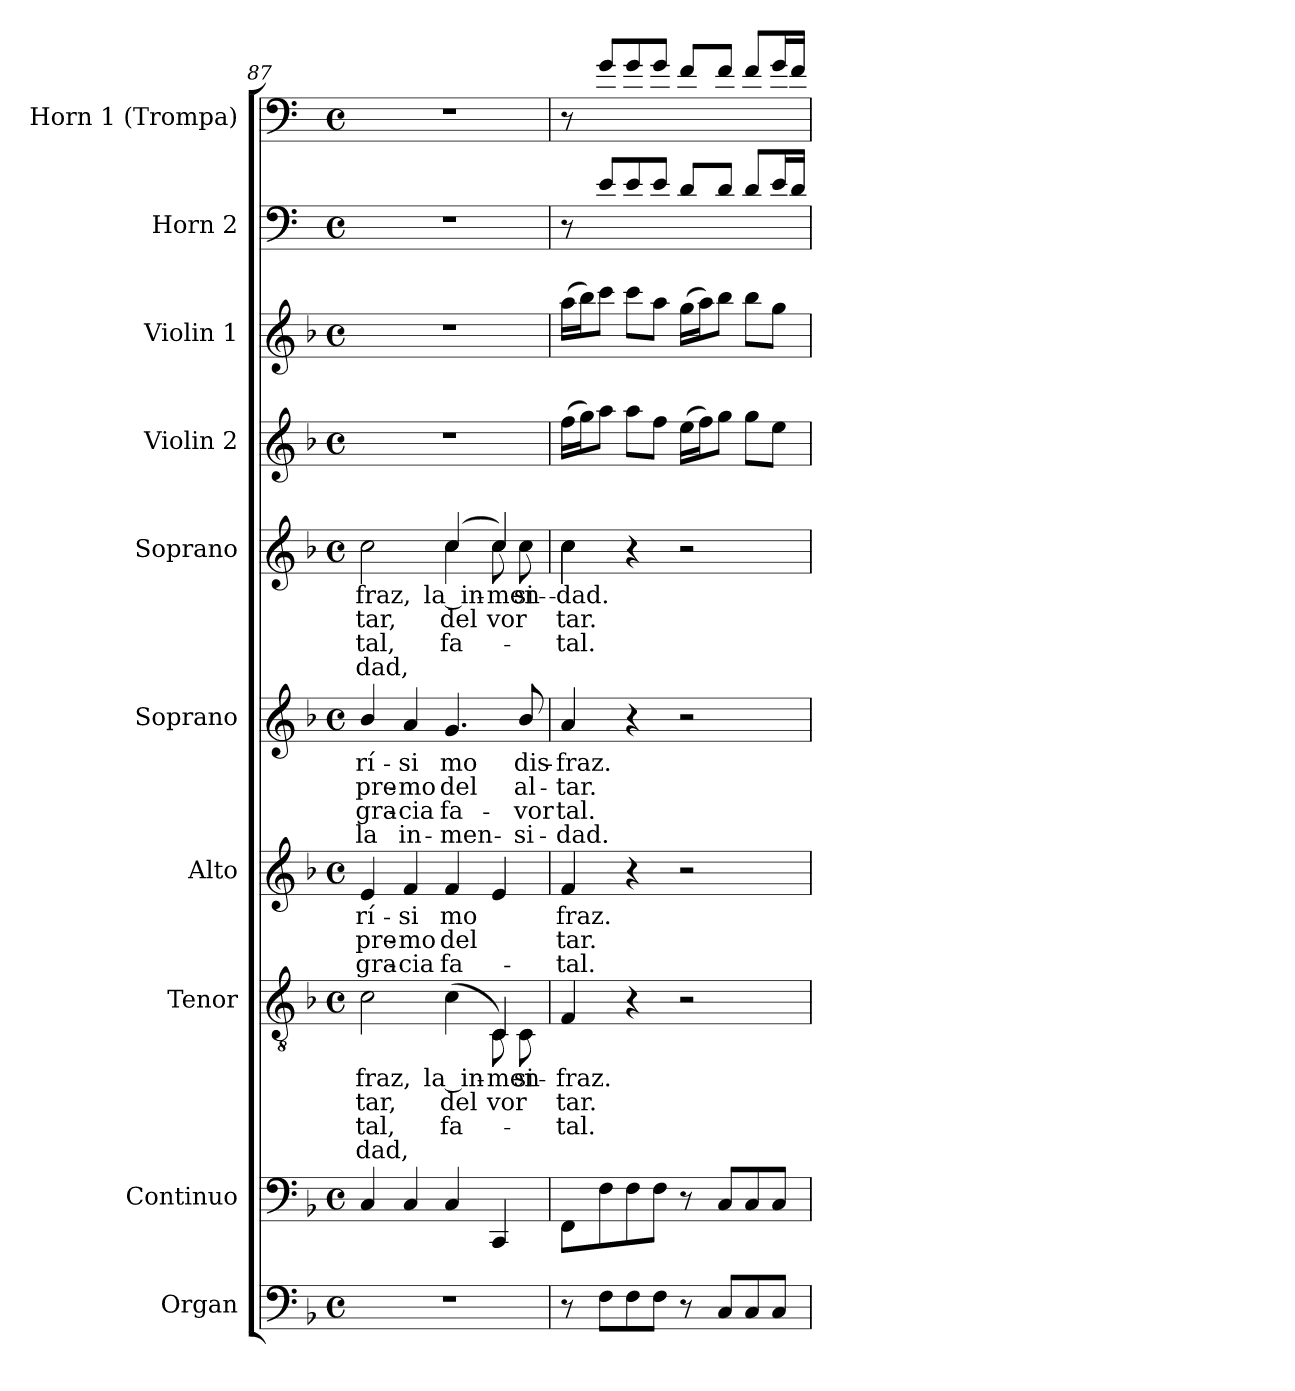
**kern	**kern	**kern	**text	**text	**text	**text	**kern	**text	**text	**text	**kern	**text	**text	**text	**text	**kern	**text	**text	**text	**text	**kern	**kern	**kern	**kern
*part10	*part9	*part8	*part8	*part8	*part8	*part8	*part7	*part7	*part7	*part7	*part6	*part6	*part6	*part6	*part6	*part5	*part5	*part5	*part5	*part5	*part4	*part3	*part2	*part1
*staff10	*staff9	*staff8	*staff8	*staff8	*staff8	*staff8	*staff7	*staff7	*staff7	*staff7	*staff6	*staff6	*staff6	*staff6	*staff6	*staff5	*staff5	*staff5	*staff5	*staff5	*staff4	*staff3	*staff2	*staff1
*I"Organ	*I"Continuo	*I"Tenor	*	*	*	*	*I"Alto	*	*	*	*I"Soprano	*	*	*	*	*I"Soprano	*	*	*	*	*I"Violin 2	*I"Violin 1	*I"Horn  2	*I"Horn  1 (Trompa)
*I'Org.	*I'Cont.	*I'T.	*	*	*	*	*I'A.	*	*	*	*I'S.	*	*	*	*	*I'S.	*	*	*	*	*I'Vln. 2	*I'Vln. 1	*I'Hn.	*I'Hn.
*clefF4	*clefF4	*clefGv2	*	*	*	*	*clefG2	*	*	*	*clefG2	*	*	*	*	*clefG2	*	*	*	*	*clefG2	*clefG2	*clefF4	*clefF4
*	*	*ITrd7c12	*	*	*	*	*	*	*	*	*	*	*	*	*	*	*	*	*	*	*	*	*ITrd4c7	*ITrd4c7
*k[b-]	*k[b-]	*k[b-]	*	*	*	*	*k[b-]	*	*	*	*k[b-]	*	*	*	*	*k[b-]	*	*	*	*	*k[b-]	*k[b-]	*k[b-]	*k[b-]
*F:	*F:	*F:	*	*	*	*	*F:	*	*	*	*F:	*	*	*	*	*F:	*	*	*	*	*F:	*F:	*F:	*F:
*M4/4	*M4/4	*M4/4	*	*	*	*	*M4/4	*	*	*	*M4/4	*	*	*	*	*M4/4	*	*	*	*	*M4/4	*M4/4	*M4/4	*M4/4
*met(c)	*met(c)	*met(c)	*	*	*	*	*met(c)	*	*	*	*met(c)	*	*	*	*	*met(c)	*	*	*	*	*met(c)	*met(c)	*met(c)	*met(c)
=87	=87	=87	=87	=87	=87	=87	=87	=87	=87	=87	=87	=87	=87	=87	=87	=87	=87	=87	=87	=87	=87	=87	=87	=87
!	!	!	!LO:LY:b:color=#000000	!LO:LY:b:color=#000000	!LO:LY:b:color=#000000	!LO:LY:b:color=#000000	!	!	!	!	!	!	!	!	!	!	!	!	!	!	!	!	!	!
*	*	*^	*	*	*	*	*	*	*	*	*	*	*	*	*	*	*	*	*	*	*	*	*	*
!	!	!	!	!	!	!	!	!	!LO:LY:b:color=#000000	!LO:LY:b:color=#000000	!LO:LY:b:color=#000000	!	!	!	!	!	!	!	!	!	!	!	!	!	!
!	!	!	!	!	!	!	!	!	!	!	!	!	!LO:LY:b:color=#000000	!LO:LY:b:color=#000000	!LO:LY:b:color=#000000	!LO:LY:b:color=#000000	!	!	!	!	!	!	!	!	!
!	!	!	!	!	!	!	!	!	!	!	!	!	!	!	!	!	!	!LO:LY:b:color=#000000	!LO:LY:b:color=#000000	!LO:LY:b:color=#000000	!LO:LY:b:color=#000000	!	!	!	!
*	*	*	*	*	*	*	*	*	*	*	*	*	*	*	*	*	*^	*	*	*	*	*	*	*	*
1r	4Ci/	2Ci\	2ryy	-fraz,	-tar,	tal,	-dad,	4ei/	-rí-	-pre-	gra-	4b-i/	-rí-	-pre-	gra-	la	2cci\	2ryy	-fraz,	-tar,	tal,	-dad,	1r	1r	1r	1r
!	!	!	!	!	!	!	!	!	!LO:LY:b:color=#000000	!LO:LY:b:color=#000000	!LO:LY:b:color=#000000	!	!	!	!	!	!	!	!	!	!	!	!	!	!	!
!	!	!	!	!	!	!	!	!	!	!	!	!	!LO:LY:b:color=#000000	!LO:LY:b:color=#000000	!LO:LY:b:color=#000000	!LO:LY:b:color=#000000	!	!	!	!	!	!	!	!	!	!
.	4Ci/	.	.	.	.	.	.	4fi/	-si	-mo	-cia	4ai/	-si	-mo	-cia	in-	.	.	.	.	.	.	.	.	.	.
!	!	!	!	!LO:LY:b:color=#000000	!LO:LY:b:color=#000000	!LO:LY:b:color=#000000	!	!	!	!	!	!	!	!	!	!	!	!	!	!	!	!	!	!	!	!
!	!	!	!	!LO:LY:b:color=#000000	!	!	!	!	!	!	!	!	!	!	!	!	!	!	!	!	!	!	!	!	!	!
!	!	!	!	!	!	!	!	!	!LO:LY:b:color=#000000	!LO:LY:b:color=#000000	!LO:LY:b:color=#000000	!	!	!	!	!	!	!	!	!	!	!	!	!	!	!
!	!	!	!	!	!	!	!	!	!	!	!	!	!LO:LY:b:color=#000000	!LO:LY:b:color=#000000	!LO:LY:b:color=#000000	!LO:LY:b:color=#000000	!	!	!	!	!	!	!	!	!	!
!	!	!	!	!	!	!	!	!	!	!	!	!	!	!	!	!	!	!	!LO:LY:b:color=#000000	!LO:LY:b:color=#000000	!LO:LY:b:color=#000000	!	!	!	!	!
!	!	!	!	!	!	!	!	!	!	!	!	!	!	!	!	!	!	!	!LO:LY:b:color=#000000	!	!	!	!	!	!	!
.	4Ci/	(4Ci\	4ryy	la_in-	del	fa-	.	4fi/	mo	del	fa-	4.gi/	mo	del	fa-	-men-	(4cci/	4cci\	la_in-	del	fa-	.	.	.	.	.
!	!	!	!	!LO:LY:b:color=#000000	!LO:LY:b:color=#000000	!	!	!	!	!	!	!	!	!	!	!	!	!	!	!	!	!	!	!	!	!
!	!	!	!	!LO:LY:b:color=#000000	!	!	!	!	!	!	!	!	!	!	!	!	!	!	!	!	!	!	!	!	!	!
!	!	!	!	!	!	!	!	!	!	!	!	!	!	!	!	!	!	!	!LO:LY:b:color=#000000	!LO:LY:b:color=#000000	!	!	!	!	!	!
!	!	!	!	!	!	!	!	!	!	!	!	!	!	!	!	!	!	!	!LO:LY:b:color=#000000	!	!	!	!	!	!	!
.	4CCi/	4CCi/)	8CCi\	-men-	-vor	.	.	4ei/	.	.	.	.	.	.	.	.	4cci/)	8cci\	-men-	-vor	.	.	.	.	.	.
!	!	!	!	!LO:LY:b:color=#000000	!	!	!	!	!	!	!	!	!	!	!	!	!	!	!	!	!	!	!	!	!	!
!	!	!	!	!	!	!	!	!	!	!	!	!	!LO:LY:b:color=#000000	!LO:LY:b:color=#000000	!LO:LY:b:color=#000000	!LO:LY:b:color=#000000	!	!	!	!	!	!	!	!	!	!
!	!	!	!	!	!	!	!	!	!	!	!	!	!	!	!	!	!	!	!LO:LY:b:color=#000000	!	!	!	!	!	!	!
.	.	.	8CCi\	-si-	.	.	.	.	.	.	.	8b-i/	dis-	al-	-vor	-si-	.	8cci\	-si-	.	.	.	.	.	.	.
*	*	*v	*v	*	*	*	*	*	*	*	*	*	*	*	*	*	*	*	*	*	*	*	*	*	*	*
=88	=88	=88	=88	=88	=88	=88	=88	=88	=88	=88	=88	=88	=88	=88	=88	=88	=88	=88	=88	=88	=88	=88	=88	=88	=88
*	*	*^	*	*	*	*	*	*	*	*	*	*	*	*	*	*	*	*	*	*	*	*	*	*	*
!	!	!	!	!LO:LY:b:color=#000000	!LO:LY:b:color=#000000	!LO:LY:b:color=#000000	!	!	!	!	!	!	!	!	!	!	!	!	!	!	!	!	!	!	!	!
*	*	*v	*v	*	*	*	*	*	*	*	*	*	*	*	*	*	*	*	*	*	*	*	*	*	*	*
*	*	*^	*	*	*	*	*	*	*	*	*	*	*	*	*	*	*	*	*	*	*	*	*	*	*
!	!	!	!	!	!	!	!	!	!LO:LY:b:color=#000000	!LO:LY:b:color=#000000	!LO:LY:b:color=#000000	!	!	!	!	!	!	!	!	!	!	!	!	!	!	!
*	*	*v	*v	*	*	*	*	*	*	*	*	*	*	*	*	*	*	*	*	*	*	*	*	*	*	*
*	*	*^	*	*	*	*	*	*	*	*	*	*	*	*	*	*	*	*	*	*	*	*	*	*	*
!	!	!	!	!	!	!	!	!	!	!	!	!	!LO:LY:b:color=#000000	!LO:LY:b:color=#000000	!LO:LY:b:color=#000000	!LO:LY:b:color=#000000	!	!	!	!	!	!	!	!	!	!
*	*	*v	*v	*	*	*	*	*	*	*	*	*	*	*	*	*	*	*	*	*	*	*	*	*	*	*
*	*	*^	*	*	*	*	*	*	*	*	*	*	*	*	*	*	*	*	*	*	*	*	*	*	*
!	!	!	!	!	!	!	!	!	!	!	!	!	!	!	!	!	!	!	!LO:LY:b:color=#000000	!LO:LY:b:color=#000000	!LO:LY:b:color=#000000	!	!	!	!	!
*	*	*v	*v	*	*	*	*	*	*	*	*	*	*	*	*	*	*	*	*	*	*	*	*	*	*	*
*	*	*^	*	*	*	*	*	*	*	*	*	*	*	*	*	*	*	*	*	*	*	*	*	*	*
!	!	!	!	!	!	!	!	!	!	!	!	!	!	!	!	!	!	!	!LO:LY:b:color=#000000	!	!	!	!	!	!	!
*	*	*v	*v	*	*	*	*	*	*	*	*	*	*	*	*	*	*	*	*	*	*	*	*	*	*	*
8r	8FFi\L	4FFi/	-fraz.	-tar.	tal.	.	4fi/	-fraz.	-tar.	tal.	4ai/	-fraz.	-tar.	tal.	-dad.	4cci\	4cci\	-dad.	-tar.	tal.	.	(16ffi\LL	(16aai\LL	8r	8r
.	.	.	.	.	.	.	.	.	.	.	.	.	.	.	.	.	.	.	.	.	.	16ggi\J)	16bb-i\J)	.	.
8Fi\L	8Fi\	.	.	.	.	.	.	.	.	.	.	.	.	.	.	.	.	.	.	.	.	8aai\J	8ccci\J	8Ai/L	8ci/L
8Fi\	8Fi\	4r	.	.	.	.	4r	.	.	.	4r	.	.	.	.	4r	4ryy	.	.	.	.	8aai\L	8ccci\L	8Ai/	8ci/
8Fi\J	8Fi\J	.	.	.	.	.	.	.	.	.	.	.	.	.	.	.	.	.	.	.	.	8ffi\J	8aai\J	8Ai/J	8ci/J
8r	8r	2r	.	.	.	.	2r	.	.	.	2r	.	.	.	.	2r	2ryy	.	.	.	.	(16eei\LL	(16ggi\LL	8Gi/L	8B-i/L
.	.	.	.	.	.	.	.	.	.	.	.	.	.	.	.	.	.	.	.	.	.	16ffi\J)	16aai\J)	.	.
8Ci/L	8Ci/L	.	.	.	.	.	.	.	.	.	.	.	.	.	.	.	.	.	.	.	.	8ggi\J	8bb-i\J	8Gi/J	8B-i/J
8Ci/	8Ci/	.	.	.	.	.	.	.	.	.	.	.	.	.	.	.	.	.	.	.	.	8ggi\L	8bb-i\L	8Gi/L	8B-i/L
8Ci/J	8Ci/J	.	.	.	.	.	.	.	.	.	.	.	.	.	.	.	.	.	.	.	.	8eei\J	8ggi\J	16Ai/L	16ci/L
.	.	.	.	.	.	.	.	.	.	.	.	.	.	.	.	.	.	.	.	.	.	.	.	16Gi/JJ	16B-i/JJ
*	*	*	*	*	*	*	*	*	*	*	*	*	*	*	*	*v	*v	*	*	*	*	*	*	*	*
=	=	=	=	=	=	=	=	=	=	=	=	=	=	=	=	=	=	=	=	=	=	=	=	=
*-	*-	*-	*-	*-	*-	*-	*-	*-	*-	*-	*-	*-	*-	*-	*-	*-	*-	*-	*-	*-	*-	*-	*-	*-
